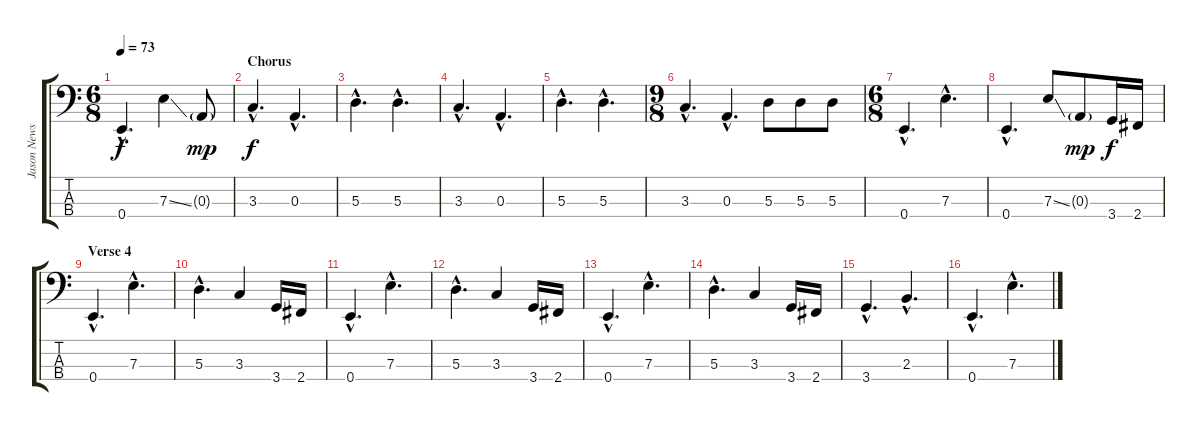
\track ("Jason Newsted" "Jason News") {instrument electricbasspick}
\staff {score tabs}
\tuning (G2 D2 A1 E1) {hide}
\ts (6 8)
\tempo 73
\clef f4
\ks c
0.4{hac}.4{d dy f} 7.3{ss}.4 0.3{g}.8{dy mp} |
\section ("" "Chorus")
3.3{hac}.4{d dy f} 0.3{hac}.4{d} |
5.3{hac}.4{d} 5.3{hac}.4{d} |
3.3{hac}.4{d} 0.3{hac}.4{d} |
5.3{hac}.4{d} 5.3{hac}.4{d} |
\ts (9 8)
3.3{hac}.4{d} 0.3{hac}.4{d} 5.3.8 5.3.8 5.3.8 |
\ts (6 8)
0.4{hac}.4{d} 7.3{hac}.4{d} |
0.4{hac}.4{d} 7.3{ss}.8 0.3{g}.8{dy mp} 3.4.16{dy f} 2.4.16 |
\section ("" "Verse 4")
0.4{hac}.4{d} 7.3{hac}.4{d} |
5.3{hac}.4{d} 3.3.4 3.4.16 2.4.16 |
0.4{hac}.4{d} 7.3{hac}.4{d} |
5.3{hac}.4{d} 3.3.4 3.4.16 2.4.16 |
0.4{hac}.4{d} 7.3{hac}.4{d} |
5.3{hac}.4{d} 3.3.4 3.4.16 2.4.16 |
3.4{hac}.4{d} 2.3{hac}.4{d} |
0.4{hac}.4{d} 7.3{hac}.4{d}
